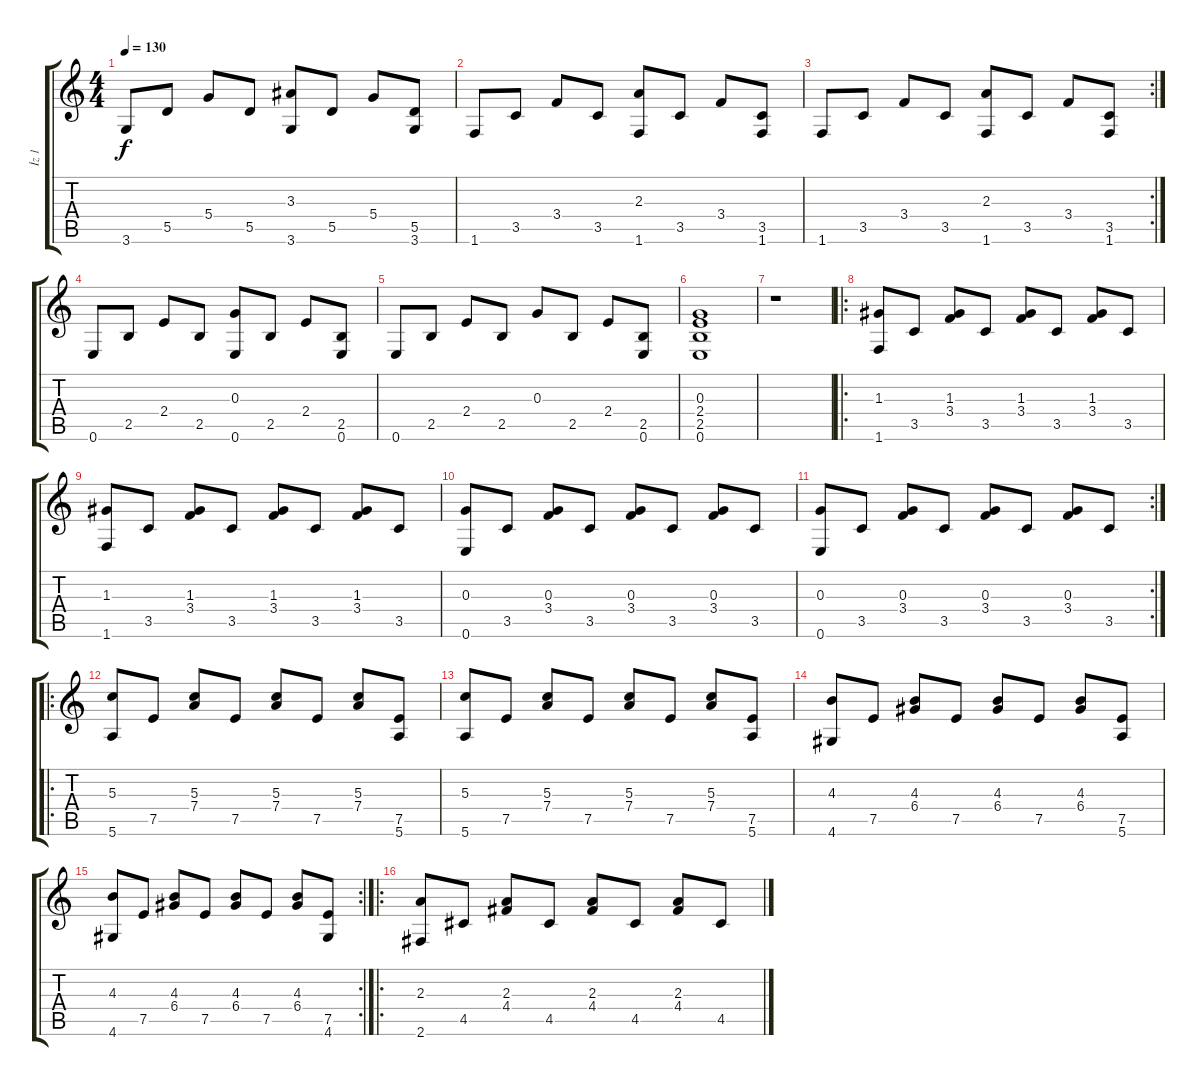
\track ("İz 1" "İz 1") {instrument acousticguitarnylon}
\staff {score tabs}
\tuning (E4 B3 G3 D3 A2 E2) {hide}
\ts (4 4)
\tempo 130
\clef g2
\ks c
3.6.8{dy f} 5.5.8 5.4.8 5.5.8 (3.3 3.6).8 5.5.8 5.4.8 (5.5 3.6).8 |
1.6.8 3.5.8 3.4.8 3.5.8 (2.3 1.6).8 3.5.8 3.4.8 (3.5 1.6).8 |
\rc 2
1.6.8 3.5.8 3.4.8 3.5.8 (2.3 1.6).8 3.5.8 3.4.8 (3.5 1.6).8 |
0.6.8 2.5.8 2.4.8 2.5.8 (0.3 0.6).8 2.5.8 2.4.8 (2.5 0.6).8 |
0.6.8 2.5.8 2.4.8 2.5.8 0.3.8 2.5.8 2.4.8 (2.5 0.6).8 |
(0.3 2.4 2.5 0.6).1 |
r.1 |
\ro
(1.3 1.6).8 3.5.8 (1.3 3.4).8 3.5.8 (1.3 3.4).8 3.5.8 (1.3 3.4).8 3.5.8 |
(1.3 1.6).8 3.5.8 (1.3 3.4).8 3.5.8 (1.3 3.4).8 3.5.8 (1.3 3.4).8 3.5.8 |
(0.3 0.6).8 3.5.8 (0.3 3.4).8 3.5.8 (0.3 3.4).8 3.5.8 (0.3 3.4).8 3.5.8 |
\rc 2
(0.3 0.6).8 3.5.8 (0.3 3.4).8 3.5.8 (0.3 3.4).8 3.5.8 (0.3 3.4).8 3.5.8 |
\ro
(5.3 5.6).8 7.5.8 (5.3 7.4).8 7.5.8 (5.3 7.4).8 7.5.8 (5.3 7.4).8 (7.5 5.6).8 |
(5.3 5.6).8 7.5.8 (5.3 7.4).8 7.5.8 (5.3 7.4).8 7.5.8 (5.3 7.4).8 (7.5 5.6).8 |
(4.3 4.6).8 7.5.8 (4.3 6.4).8 7.5.8 (4.3 6.4).8 7.5.8 (4.3 6.4).8 (7.5 5.6).8 |
\rc 2
(4.3 4.6).8 7.5.8 (4.3 6.4).8 7.5.8 (4.3 6.4).8 7.5.8 (4.3 6.4).8 (7.5 4.6).8 |
\ro
(2.3 2.6).8 4.5.8 (2.3 4.4).8 4.5.8 (2.3 4.4).8 4.5.8 (2.3 4.4).8 4.5.8
